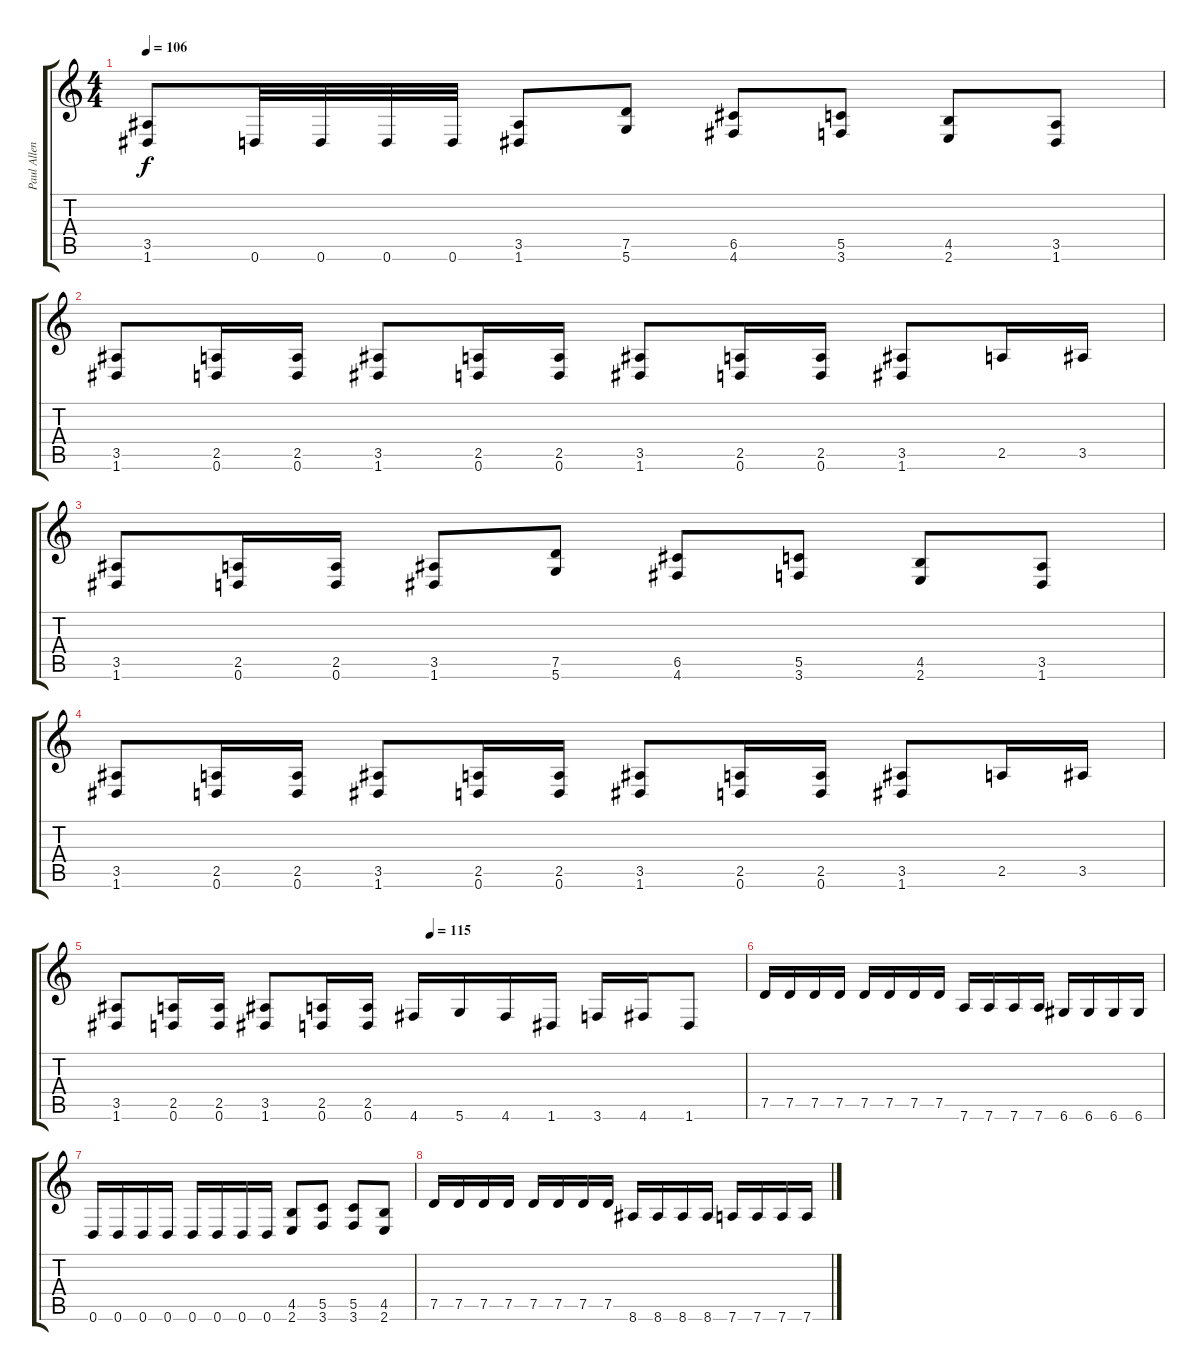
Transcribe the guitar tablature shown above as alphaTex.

\track ("Paul Allender (Guitar)" "Paul Allen") {instrument overdrivenguitar}
\staff {score tabs}
\tuning (D4 A3 F3 C3 G2 D2) {hide}
\ts (4 4)
\tempo 106
\clef g2
\ks c
(3.5 1.6).8{dy f} 0.6.32 0.6.32 0.6.32 0.6.32 (3.5 1.6).8 (7.5 5.6).8 (6.5 4.6).8 (5.5 3.6).8 (4.5 2.6).8 (3.5 1.6).8 |
(3.5 1.6).8 (2.5 0.6).16 (2.5 0.6).16 (3.5 1.6).8 (2.5 0.6).16 (2.5 0.6).16 (3.5 1.6).8 (2.5 0.6).16 (2.5 0.6).16 (3.5 1.6).8 2.5.16 3.5.16 |
(3.5 1.6).8 (2.5 0.6).16 (2.5 0.6).16 (3.5 1.6).8 (7.5 5.6).8 (6.5 4.6).8 (5.5 3.6).8 (4.5 2.6).8 (3.5 1.6).8 |
(3.5 1.6).8 (2.5 0.6).16 (2.5 0.6).16 (3.5 1.6).8 (2.5 0.6).16 (2.5 0.6).16 (3.5 1.6).8 (2.5 0.6).16 (2.5 0.6).16 (3.5 1.6).8 2.5.16 3.5.16 |
\tempo (115 0.5)
(3.5 1.6).8 (2.5 0.6).16 (2.5 0.6).16 (3.5 1.6).8 (2.5 0.6).16 (2.5 0.6).16 4.6.16 5.6.16 4.6.16 1.6.16 3.6.16 4.6.16 1.6.8 |
7.5.16 7.5.16 7.5.16 7.5.16 7.5.16 7.5.16 7.5.16 7.5.16 7.6.16 7.6.16 7.6.16 7.6.16 6.6.16 6.6.16 6.6.16 6.6.16 |
0.6.16 0.6.16 0.6.16 0.6.16 0.6.16 0.6.16 0.6.16 0.6.16 (4.5 2.6).8 (5.5 3.6).8 (5.5 3.6).8 (4.5 2.6).8 |
7.5.16 7.5.16 7.5.16 7.5.16 7.5.16 7.5.16 7.5.16 7.5.16 8.6.16 8.6.16 8.6.16 8.6.16 7.6.16 7.6.16 7.6.16 7.6.16
